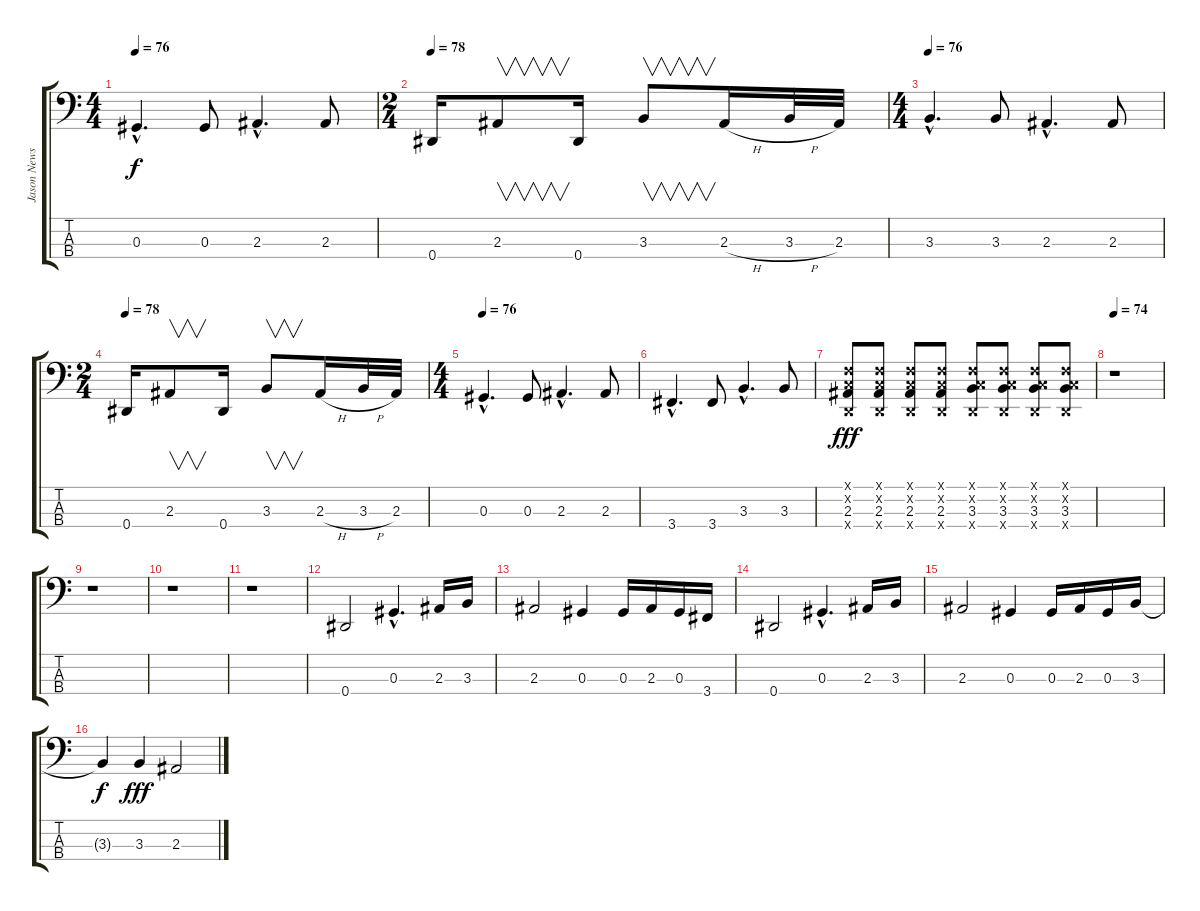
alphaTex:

\track ("Jason Newsted" "Jason News") {instrument electricbassfinger}
\staff {score tabs}
\tuning (Gb2 Db2 Ab1 Eb1) {hide}
\ts (4 4)
\tempo 76
\clef f4
\ks c
0.3{hac}.4{d dy f} 0.3.8 2.3{hac}.4{d} 2.3.8 |
\ts (2 4)
\tempo 78
0.4.16 2.3.8{v} 0.4.16 3.3.8{v} 2.3{h}.16 3.3{h}.32 2.3.32 |
\ts (4 4)
\tempo 76
3.3{hac}.4{d} 3.3.8 2.3{hac}.4{d} 2.3.8 |
\ts (2 4)
\tempo 78
0.4.16 2.3.8{v} 0.4.16 3.3.8{v} 2.3{h}.16 3.3{h}.32 2.3.32 |
\ts (4 4)
\tempo 76
0.3{hac}.4{d} 0.3.8 2.3{hac}.4{d} 2.3.8 |
3.4{hac}.4{d} 3.4.8 3.3{hac}.4{d} 3.3.8 |
(-1.1{x} -1.2{x} 2.3 -1.4{x}).8{dy fff} (-1.1{x} -1.2{x} 2.3 -1.4{x}).8 (-1.1{x} -1.2{x} 2.3 -1.4{x}).8 (-1.1{x} -1.2{x} 2.3 -1.4{x}).8 (-1.1{x} -1.2{x} 3.3 -1.4{x}).8 (-1.1{x} -1.2{x} 3.3 -1.4{x}).8 (-1.1{x} -1.2{x} 3.3 -1.4{x}).8 (-1.1{x} -1.2{x} 3.3 -1.4{x}).8 |
\tempo 74
r.1 |
r.1 |
r.1 |
r.1 |
0.4.2 0.3{hac}.4{d} 2.3.16 3.3.16 |
2.3.2 0.3.4 0.3.16 2.3.16 0.3.16 3.4.16 |
0.4.2 0.3{hac}.4{d} 2.3.16 3.3.16 |
2.3.2 0.3.4 0.3.16 2.3.16 0.3.16 3.3.16 |
3.3{t}.4{dy f} 3.3.4{dy fff} 2.3.2
